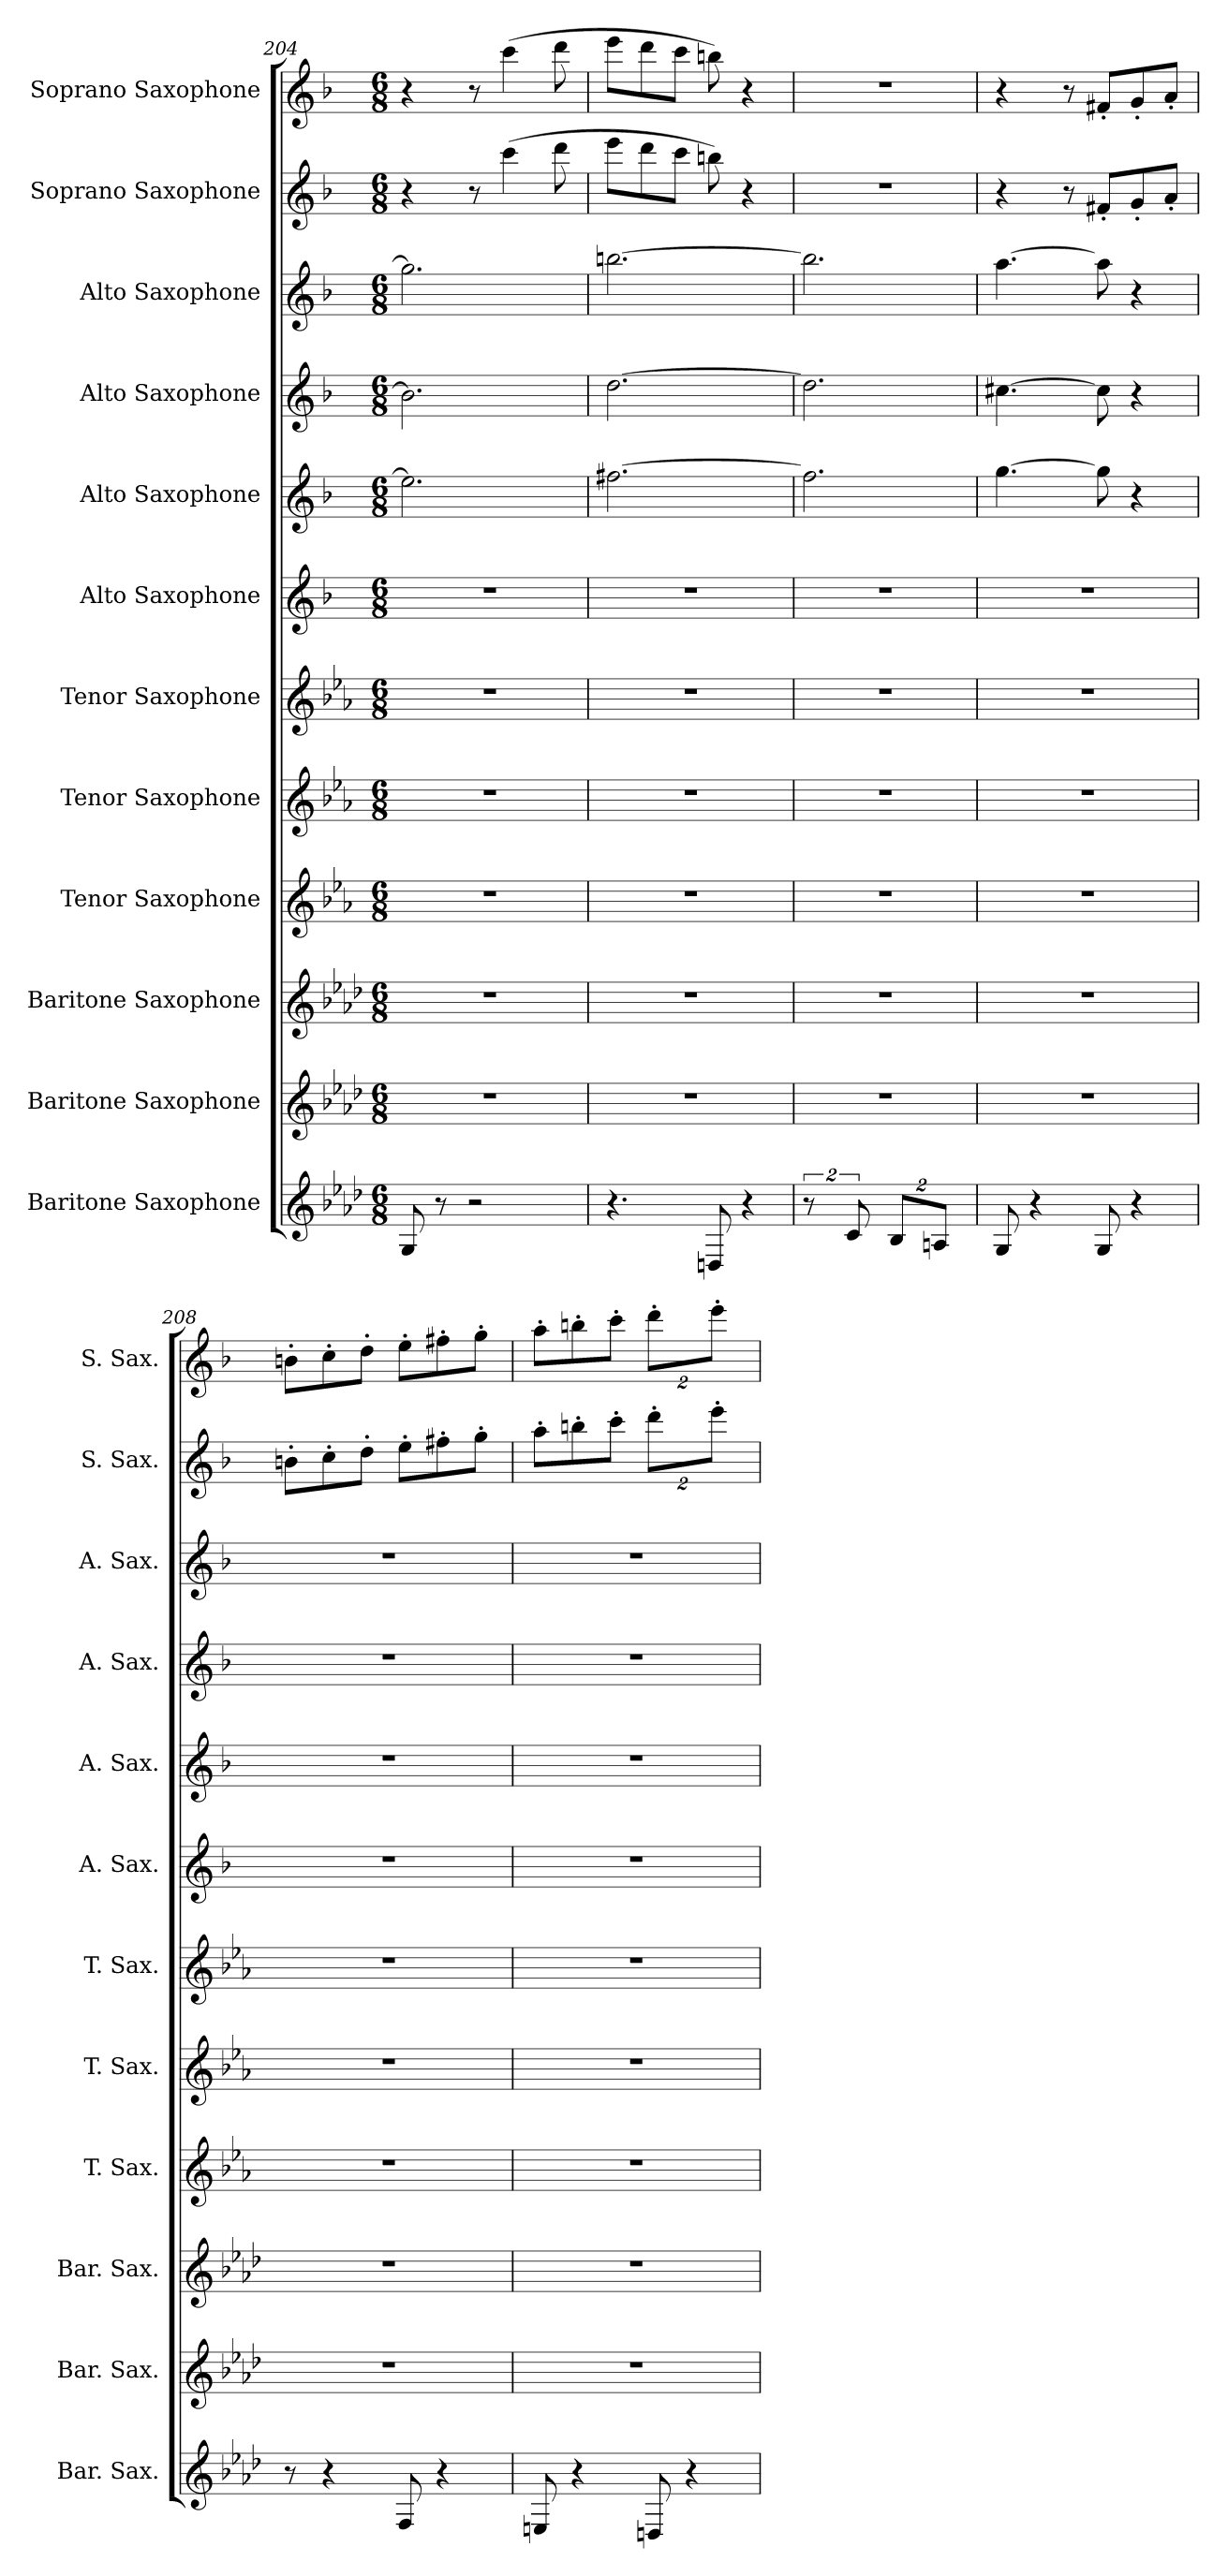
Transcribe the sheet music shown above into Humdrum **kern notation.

**kern	**kern	**kern	**kern	**kern	**kern	**kern	**kern	**kern	**kern	**kern	**kern
*part12	*part11	*part10	*part9	*part8	*part7	*part6	*part5	*part4	*part3	*part2	*part1
*staff12	*staff11	*staff10	*staff9	*staff8	*staff7	*staff6	*staff5	*staff4	*staff3	*staff2	*staff1
*I"Baritone Saxophone	*I"Baritone Saxophone	*I"Baritone Saxophone	*I"Tenor Saxophone	*I"Tenor Saxophone	*I"Tenor Saxophone	*I"Alto Saxophone	*I"Alto Saxophone	*I"Alto Saxophone	*I"Alto Saxophone	*I"Soprano Saxophone	*I"Soprano Saxophone
*I'Bar. Sax.	*I'Bar. Sax.	*I'Bar. Sax.	*I'T. Sax.	*I'T. Sax.	*I'T. Sax.	*I'A. Sax.	*I'A. Sax.	*I'A. Sax.	*I'A. Sax.	*I'S. Sax.	*I'S. Sax.
*clefG2	*clefG2	*clefG2	*clefG2	*clefG2	*clefG2	*clefG2	*clefG2	*clefG2	*clefG2	*clefG2	*clefG2
*ITrd12c21	*ITrd12c21	*ITrd12c21	*ITrd8c14	*ITrd8c14	*ITrd8c14	*ITrd5c9	*ITrd5c9	*ITrd5c9	*ITrd5c9	*ITrd1c2	*ITrd1c2
*k[b-e-a-d-]	*k[b-e-a-d-]	*k[b-e-a-d-]	*k[b-e-a-]	*k[b-e-a-]	*k[b-e-a-]	*k[b-e-a-d-]	*k[b-e-a-d-]	*k[b-e-a-d-]	*k[b-e-a-d-]	*k[b-e-a-]	*k[b-e-a-]
*M6/8	*M6/8	*M6/8	*M6/8	*M6/8	*M6/8	*M6/8	*M6/8	*M6/8	*M6/8	*M6/8	*M6/8
=204	=204	=204	=204	=204	=204	=204	=204	=204	=204	=204	=204
8GG/	2.r	2.r	2.r	2.r	2.r	2.r	2.g\]	2.d\]	2.b-\]	4r	4r
8r	.	.	.	.	.	.	.	.	.	.	.
2r	.	.	.	.	.	.	.	.	.	8r	8r
.	.	.	.	.	.	.	.	.	.	(4bb-\	(4bb-\
.	.	.	.	.	.	.	.	.	.	8ccc\	8ccc\
=205	=205	=205	=205	=205	=205	=205	=205	=205	=205	=205	=205
4.r	2.r	2.r	2.r	2.r	2.r	2.r	[2.an\	[2.f\	[2.ddn\	8ddd\L	8ddd\L
.	.	.	.	.	.	.	.	.	.	8ccc\	8ccc\
.	.	.	.	.	.	.	.	.	.	8bb-\J	8bb-\J
8DDn/	.	.	.	.	.	.	.	.	.	8aan\)	8aan\)
4r	.	.	.	.	.	.	.	.	.	4r	4r
=206	=206	=206	=206	=206	=206	=206	=206	=206	=206	=206	=206
16%3r	2.r	2.r	2.r	2.r	2.r	2.r	2.a\]	2.f\]	2.dd\]	2.r	2.r
16%3C/	.	.	.	.	.	.	.	.	.	.	.
*Xbrackettup	*	*	*	*	*	*	*	*	*	*	*
16%3BB-/L	.	.	.	.	.	.	.	.	.	.	.
16%3AAn/J	.	.	.	.	.	.	.	.	.	.	.
!!LO:PB:g=z
=207	=207	=207	=207	=207	=207	=207	=207	=207	=207	=207	=207
8GG/	2.r	2.r	2.r	2.r	2.r	2.r	[4.b-\	[4.en\	[4.cc\	4r	4r
4r	.	.	.	.	.	.	.	.	.	.	.
.	.	.	.	.	.	.	.	.	.	8r	8r
8GG/	.	.	.	.	.	.	8b-\]	8e\]	8cc\]	8en'/L	8en'/L
4r	.	.	.	.	.	.	4r	4r	4r	8f'/	8f'/
.	.	.	.	.	.	.	.	.	.	8g'/J	8g'/J
=208	=208	=208	=208	=208	=208	=208	=208	=208	=208	=208	=208
8r	2.r	2.r	2.r	2.r	2.r	2.r	2.r	2.r	2.r	8an'\L	8an'\L
4r	.	.	.	.	.	.	.	.	.	8b-'\	8b-'\
.	.	.	.	.	.	.	.	.	.	8cc'\J	8cc'\J
8FF/	.	.	.	.	.	.	.	.	.	8dd'\L	8dd'\L
4r	.	.	.	.	.	.	.	.	.	8een'\	8een'\
.	.	.	.	.	.	.	.	.	.	8ff'\J	8ff'\J
=209	=209	=209	=209	=209	=209	=209	=209	=209	=209	=209	=209
8EEn/	2.r	2.r	2.r	2.r	2.r	2.r	2.r	2.r	2.r	8gg'\L	8gg'\L
4r	.	.	.	.	.	.	.	.	.	8aan'\	8aan'\
.	.	.	.	.	.	.	.	.	.	8bb-'\J	8bb-'\J
*	*	*	*	*	*	*	*	*	*	*Xbrackettup	*Xbrackettup
8DDn/	.	.	.	.	.	.	.	.	.	16%3ccc'\L	16%3ccc'\L
4r	.	.	.	.	.	.	.	.	.	.	.
.	.	.	.	.	.	.	.	.	.	16%3ddd'\J	16%3ddd'\J
=	=	=	=	=	=	=	=	=	=	=	=
*-	*-	*-	*-	*-	*-	*-	*-	*-	*-	*-	*-
